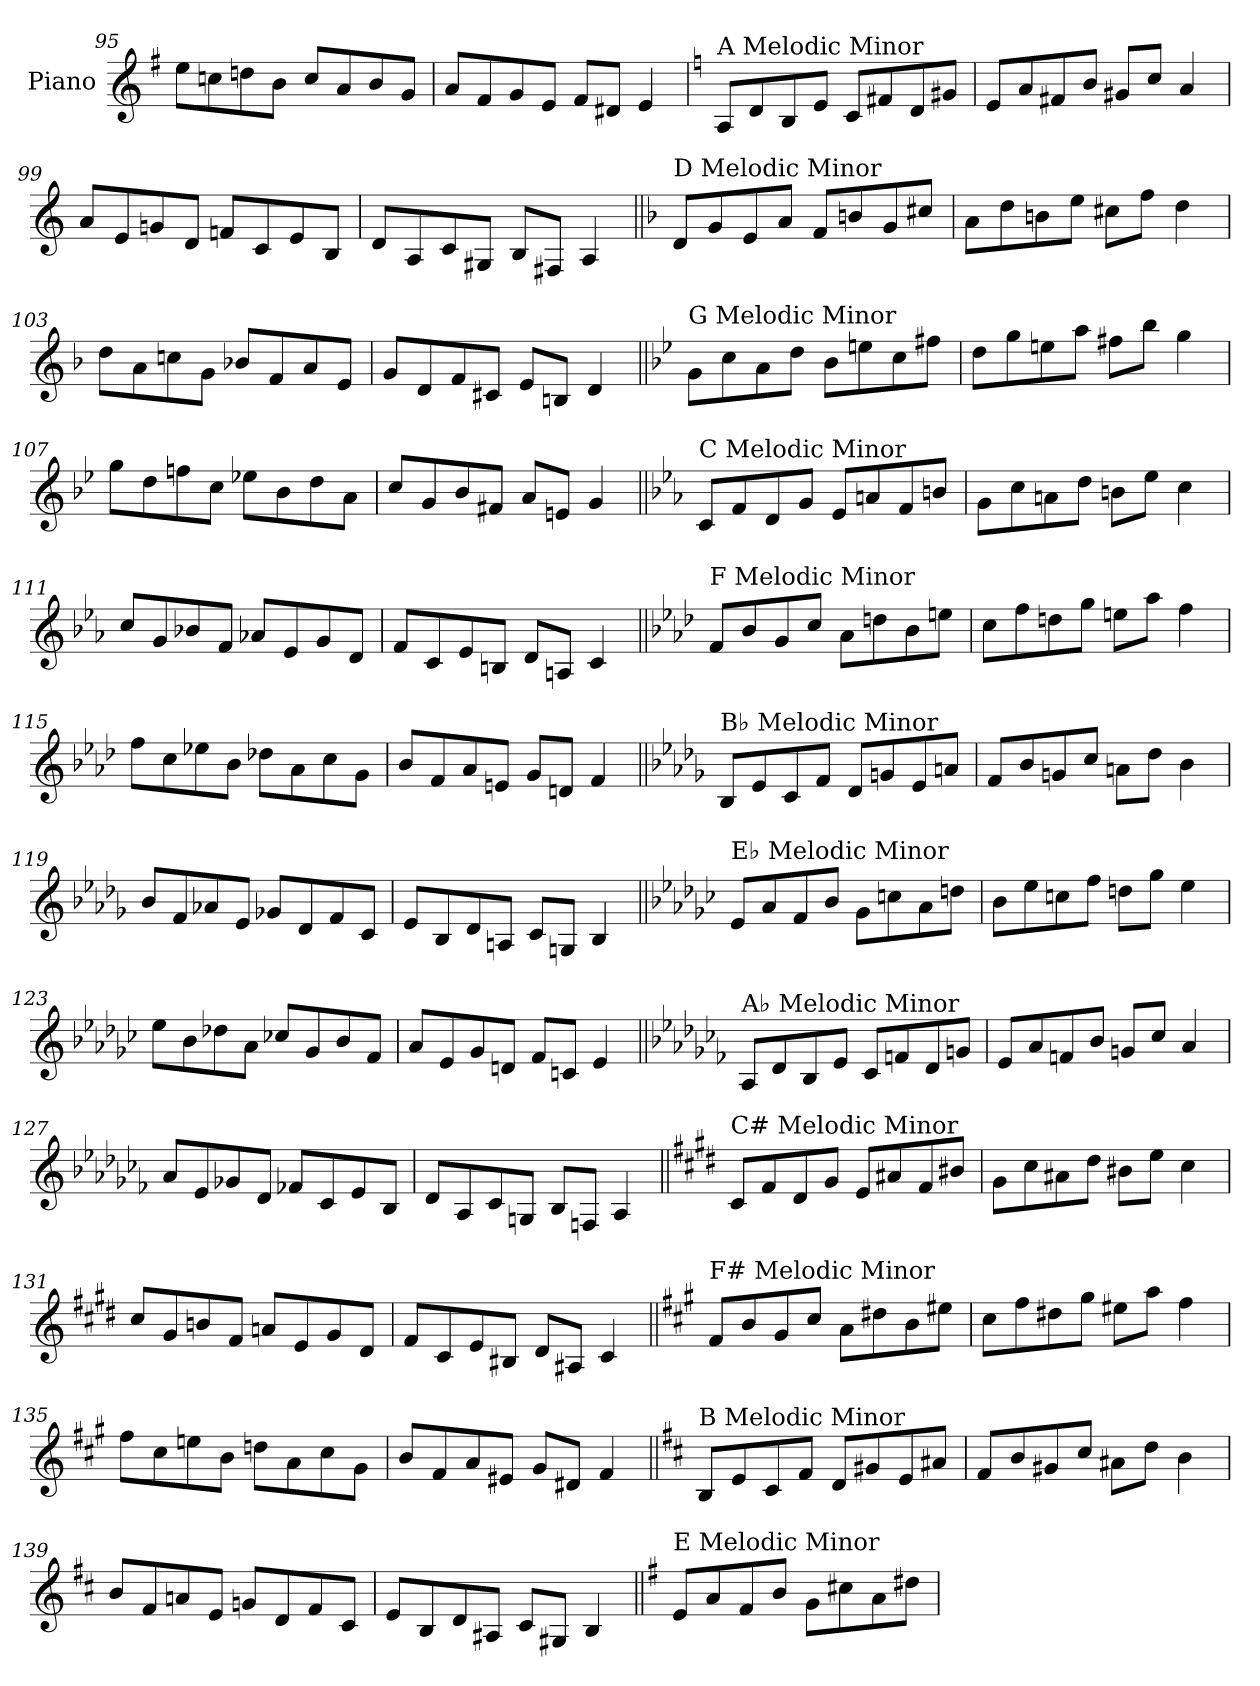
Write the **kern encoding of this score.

**kern
*part1
*staff1
*I"Piano
*I'Pno.
*clefG2
*k[f#]
=95
8ee\L
8ccn\
8ddn\
8b\J
8cc/L
8a/
8b/
8g/J
=96
8a/L
8f#/
8g/
8e/J
8f#/L
8d#X/J
4e/
!!LO:PB:g=z
=97
*k[]
!LO:TX:a:t=A Melodic Minor
8A/L
8d/
8B/
8e/J
8c/L
8f#X/
8d/
8g#X/J
=98
8e/L
8a/
8f#X/
8b/J
8g#X/L
8cc/J
4a/
=99
8a/L
8e/
8gn/
8d/J
8fn/L
8c/
8e/
8B/J
=100
8d/L
8A/
8c/
8G#X/J
8B/L
8F#X/J
4A/
!!LO:LB:g=z
=101||
*k[b-]
!LO:TX:a:t=D Melodic Minor
8d/L
8g/
8e/
8a/J
8f/L
8bn/
8g/
8cc#X/J
=102
8a\L
8dd\
8bn\
8ee\J
8cc#X\L
8ff\J
4dd\
=103
8dd\L
8a\
8ccn\
8g\J
8b-X/L
8f/
8a/
8e/J
=104
8g/L
8d/
8f/
8c#X/J
8e/L
8Bn/J
4d/
!!LO:LB:g=z
=105||
*k[b-e-]
!LO:TX:a:t=G Melodic Minor
8g\L
8cc\
8a\
8dd\J
8b-\L
8een\
8cc\
8ff#X\J
=106
8dd\L
8gg\
8een\
8aa\J
8ff#X\L
8bb-\J
4gg\
=107
8gg\L
8dd\
8ffn\
8cc\J
8ee-X\L
8b-\
8dd\
8a\J
=108
8cc/L
8g/
8b-/
8f#X/J
8a/L
8en/J
4g/
!!LO:LB:g=z
=109||
*k[b-e-a-]
!LO:TX:a:t=C Melodic Minor
8c/L
8f/
8d/
8g/J
8e-/L
8an/
8f/
8bn/J
=110
8g\L
8cc\
8an\
8dd\J
8bn\L
8ee-\J
4cc\
=111
8cc/L
8g/
8b-X/
8f/J
8a-X/L
8e-/
8g/
8d/J
=112
8f/L
8c/
8e-/
8Bn/J
8d/L
8An/J
4c/
!!LO:LB:g=z
=113||
*k[b-e-a-d-]
!LO:TX:a:t=F Melodic Minor
8f/L
8b-/
8g/
8cc/J
8a-\L
8ddn\
8b-\
8een\J
=114
8cc\L
8ff\
8ddn\
8gg\J
8een\L
8aa-\J
4ff\
=115
8ff\L
8cc\
8ee-X\
8b-\J
8dd-X\L
8a-\
8cc\
8g\J
=116
8b-/L
8f/
8a-/
8en/J
8g/L
8dn/J
4f/
!!LO:LB:g=z
=117||
*k[b-e-a-d-g-]
!LO:TX:a:t=B♭ Melodic Minor
8B-/L
8e-/
8c/
8f/J
8d-/L
8gn/
8e-/
8an/J
=118
8f/L
8b-/
8gn/
8cc/J
8an\L
8dd-\J
4b-\
=119
8b-/L
8f/
8a-X/
8e-/J
8g-X/L
8d-/
8f/
8c/J
=120
8e-/L
8B-/
8d-/
8An/J
8c/L
8Gn/J
4B-/
!!LO:LB:g=z
=121||
*k[b-e-a-d-g-c-]
!LO:TX:a:t=E♭ Melodic Minor
8e-/L
8a-/
8f/
8b-/J
8g-\L
8ccn\
8a-\
8ddn\J
=122
8b-\L
8ee-\
8ccn\
8ff\J
8ddn\L
8gg-\J
4ee-\
=123
8ee-\L
8b-\
8dd-X\
8a-\J
8cc-X/L
8g-/
8b-/
8f/J
=124
8a-/L
8e-/
8g-/
8dn/J
8f/L
8cn/J
4e-/
!!LO:LB:g=z
=125||
*k[b-e-a-d-g-c-f-]
!LO:TX:a:t=A♭ Melodic Minor
8A-/L
8d-/
8B-/
8e-/J
8c-/L
8fn/
8d-/
8gn/J
=126
8e-/L
8a-/
8fn/
8b-/J
8gn/L
8cc-/J
4a-/
=127
8a-/L
8e-/
8g-X/
8d-/J
8f-X/L
8c-/
8e-/
8B-/J
=128
8d-/L
8A-/
8c-/
8Gn/J
8B-/L
8Fn/J
4A-/
!!LO:LB:g=z
=129||
*k[f#c#g#d#]
!LO:TX:a:t=C# Melodic Minor
8c#/L
8f#/
8d#/
8g#/J
8e/L
8a#X/
8f#/
8b#X/J
=130
8g#\L
8cc#\
8a#X\
8dd#\J
8b#X\L
8ee\J
4cc#\
=131
8cc#/L
8g#/
8bn/
8f#/J
8an/L
8e/
8g#/
8d#/J
=132
8f#/L
8c#/
8e/
8B#X/J
8d#/L
8A#X/J
4c#/
!!LO:LB:g=z
=133||
*k[f#c#g#]
!LO:TX:a:t=F# Melodic Minor
8f#/L
8b/
8g#/
8cc#/J
8a\L
8dd#X\
8b\
8ee#X\J
=134
8cc#\L
8ff#\
8dd#X\
8gg#\J
8ee#X\L
8aa\J
4ff#\
=135
8ff#\L
8cc#\
8een\
8b\J
8ddn\L
8a\
8cc#\
8g#\J
=136
8b/L
8f#/
8a/
8e#X/J
8g#/L
8d#X/J
4f#/
!!LO:LB:g=z
=137||
*k[f#c#]
!LO:TX:a:t=B Melodic Minor
8B/L
8e/
8c#/
8f#/J
8d/L
8g#X/
8e/
8a#X/J
=138
8f#/L
8b/
8g#X/
8cc#/J
8a#X\L
8dd\J
4b\
=139
8b/L
8f#/
8an/
8e/J
8gn/L
8d/
8f#/
8c#/J
=140
8e/L
8B/
8d/
8A#X/J
8c#/L
8G#X/J
4B/
!!LO:LB:g=z
=141||
*k[f#]
!LO:TX:a:t=E Melodic Minor
8e/L
8a/
8f#/
8b/J
8g\L
8cc#X\
8a\
8dd#X\J
=
*-
